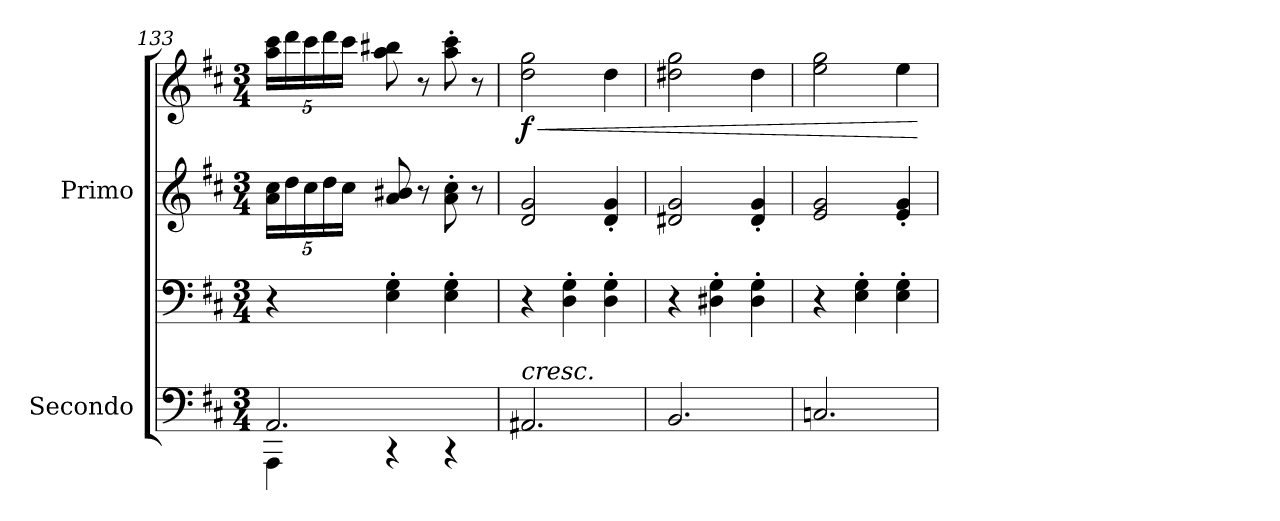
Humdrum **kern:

**kern	**kern	**kern	**kern	**dynam
*part2	*part2	*part1	*part1	*part1
*staff4	*staff3	*staff2	*staff1	*staff1/2
*I"Secondo	*	*I"Primo	*	*
*I'Sec.	*	*I'Pri.	*	*
*clefF4	*clefF4	*clefG2	*clefG2	*
*k[f#c#]	*k[f#c#]	*k[f#c#]	*k[f#c#]	*
*M3/4	*M3/4	*M3/4	*M3/4	*
=133	=133	=133	=133	=133
*^	*	*	*	*
*	*	*	*Xbrackettup	*Xbrackettup	*
2.AA/	4AAA\	4r	20a\ 20cc#\LL	20aa\ 20ccc#\LL	.
.	.	.	20dd\	20ddd\	.
.	.	.	20cc#\	20ccc#\	.
.	.	.	20dd\	20ddd\	.
.	.	.	20cc#\JJ	20ccc#\JJ	.
.	4r	4E\' 4G\'	8a/ 8b#X/	8aa\ 8bb#X\	.
.	.	.	8r	8r	.
.	4r	4E\' 4G\'	8a\' 8cc#\'	8aa\' 8ccc#\'	.
.	.	.	8r	8r	.
*v	*v	*	*	*	*
!!LO:LB:g=z
=134	=134	=134	=134	=134
!LO:TX:a:i:t=cresc.	!	!	!	!
!	!	!	!	!LO:HP:b
!	!	!	!	!LO:DY:n=1:b
2.AA#X/	4r	2d/ 2g/	2dd\ 2gg\	< f
.	4D\' 4G\'	.	.	.
.	4D\' 4G\'	4d/' 4g/'	4dd\	.
=135	=135	=135	=135	=135
2.BB/	4r	2d#X/ 2g/	2dd#X\ 2gg\	.
.	4D#X\' 4G\'	.	.	.
.	4D#\' 4G\'	4d#/' 4g/'	4dd#\	.
=136	=136	=136	=136	=136
2.Cn/	4r	2e/ 2g/	2ee\ 2gg\	.
.	4E\' 4G\'	.	.	.
.	4E\' 4G\'	4e/' 4g/'	4ee\	.
.	.	.	.	[
=	=	=	=	=
*-	*-	*-	*-	*-
